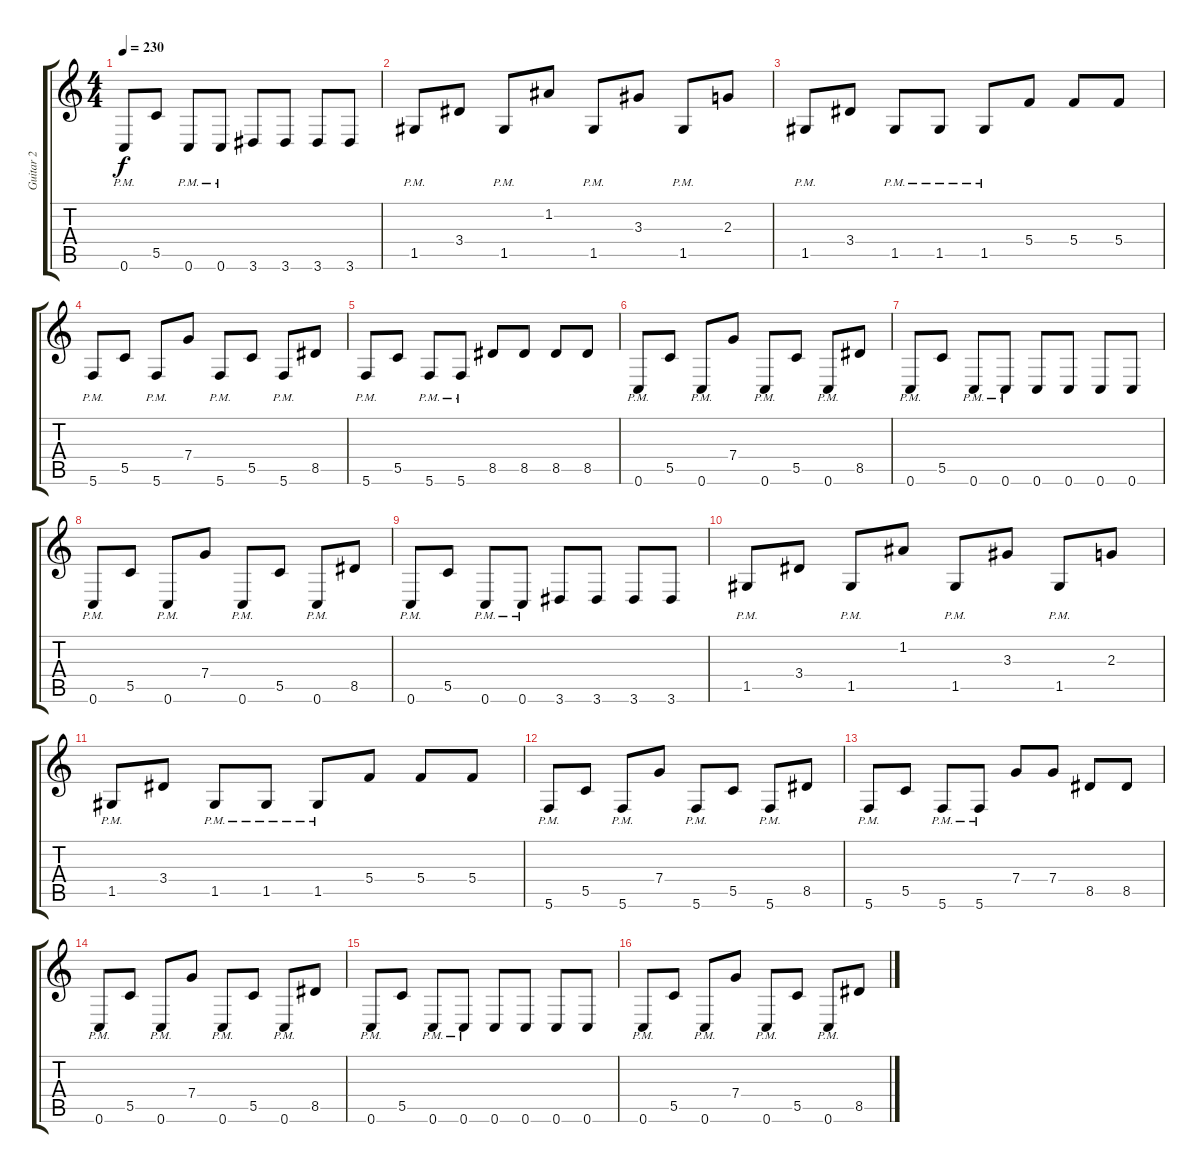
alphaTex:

\track ("Guitar 2" "Guitar 2") {instrument distortionguitar}
\staff {score tabs}
\tuning (D4 A3 F3 C3 G2 C2) {hide}
\ts (4 4)
\tempo 230
\clef g2
\ks c
0.6{pm}.8{dy f} 5.5.8 0.6{pm}.8 0.6{pm}.8 3.6.8 3.6.8 3.6.8 3.6.8 |
1.5{pm}.8 3.4.8 1.5{pm}.8 1.2.8 1.5{pm}.8 3.3.8 1.5{pm}.8 2.3.8 |
1.5{pm}.8 3.4.8 1.5{pm}.8 1.5{pm}.8 1.5{pm}.8 5.4.8 5.4.8 5.4.8 |
5.6{pm}.8 5.5.8 5.6{pm}.8 7.4.8 5.6{pm}.8 5.5.8 5.6{pm}.8 8.5.8 |
5.6{pm}.8 5.5.8 5.6{pm}.8 5.6{pm}.8 8.5.8 8.5.8 8.5.8 8.5.8 |
0.6{pm}.8 5.5.8 0.6{pm}.8 7.4.8 0.6{pm}.8 5.5.8 0.6{pm}.8 8.5.8 |
0.6{pm}.8 5.5.8 0.6{pm}.8 0.6{pm}.8 0.6.8 0.6.8 0.6.8 0.6.8 |
0.6{pm}.8 5.5.8 0.6{pm}.8 7.4.8 0.6{pm}.8 5.5.8 0.6{pm}.8 8.5.8 |
0.6{pm}.8 5.5.8 0.6{pm}.8 0.6{pm}.8 3.6.8 3.6.8 3.6.8 3.6.8 |
1.5{pm}.8 3.4.8 1.5{pm}.8 1.2.8 1.5{pm}.8 3.3.8 1.5{pm}.8 2.3.8 |
1.5{pm}.8 3.4.8 1.5{pm}.8 1.5{pm}.8 1.5{pm}.8 5.4.8 5.4.8 5.4.8 |
5.6{pm}.8 5.5.8 5.6{pm}.8 7.4.8 5.6{pm}.8 5.5.8 5.6{pm}.8 8.5.8 |
5.6{pm}.8 5.5.8 5.6{pm}.8 5.6{pm}.8 7.4.8 7.4.8 8.5.8 8.5.8 |
0.6{pm}.8 5.5.8 0.6{pm}.8 7.4.8 0.6{pm}.8 5.5.8 0.6{pm}.8 8.5.8 |
0.6{pm}.8 5.5.8 0.6{pm}.8 0.6{pm}.8 0.6.8 0.6.8 0.6.8 0.6.8 |
0.6{pm}.8 5.5.8 0.6{pm}.8 7.4.8 0.6{pm}.8 5.5.8 0.6{pm}.8 8.5.8
